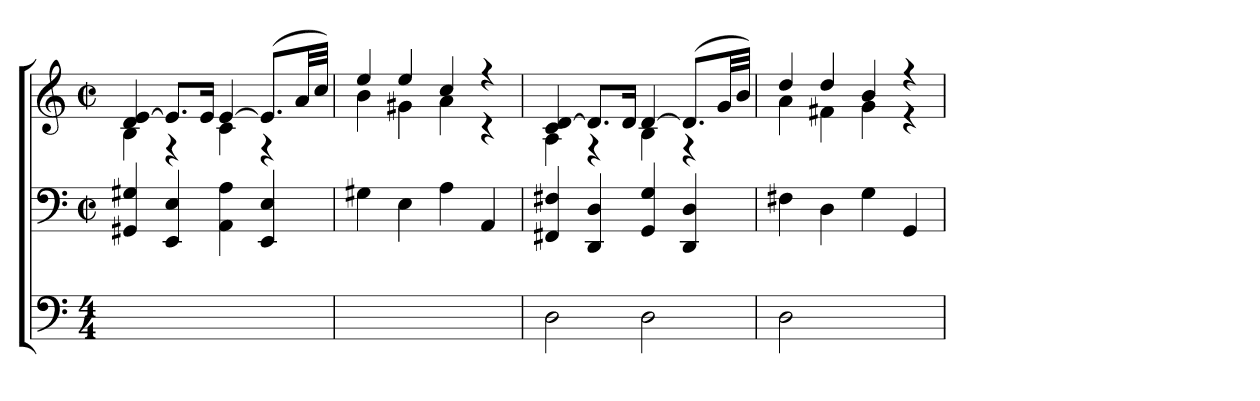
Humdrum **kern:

**kern	**kern	**kern
*part3	*part2	*part1
*staff3	*staff2	*staff1
*	*clefF4	*clefG2
*M4/4	*M2/2	*M2/2
*	*met(c|)	*met(c|)
=	=	=
*	*	*^
1ryy	4GG#X 4G#X	4d [4e	4B
.	4EE 4E	8.eL]	4r
.	.	16eJk	.
.	4AA 4A	[4e	4c
.	4EE 4E	(8.eL]	4r
.	.	32aLL	.
.	.	32ccJJJ)	.
=	=	=	=
1ryy	4G#X	4ee	4b
.	4E	4ee	4g#X
.	4A	4cc	4a
.	4AA	4r	4r
=	=	=	=
2D	4FF#X 4F#X	4c [4d	4A
.	4DD 4D	8.dL]	4r
.	.	16dJk	.
2D	4GG 4G	[4d	4B
.	4DD 4D	(8.dL]	4r
.	.	32gLL	.
.	.	32bJJJ)	.
=	=	=	=
2D	4F#X	4dd	4a
.	4D	4dd	4f#X
2ryy	4G	4b	4g
.	4GG	4r	4r
*	*	*v	*v
=	=	=
*-	*-	*-
